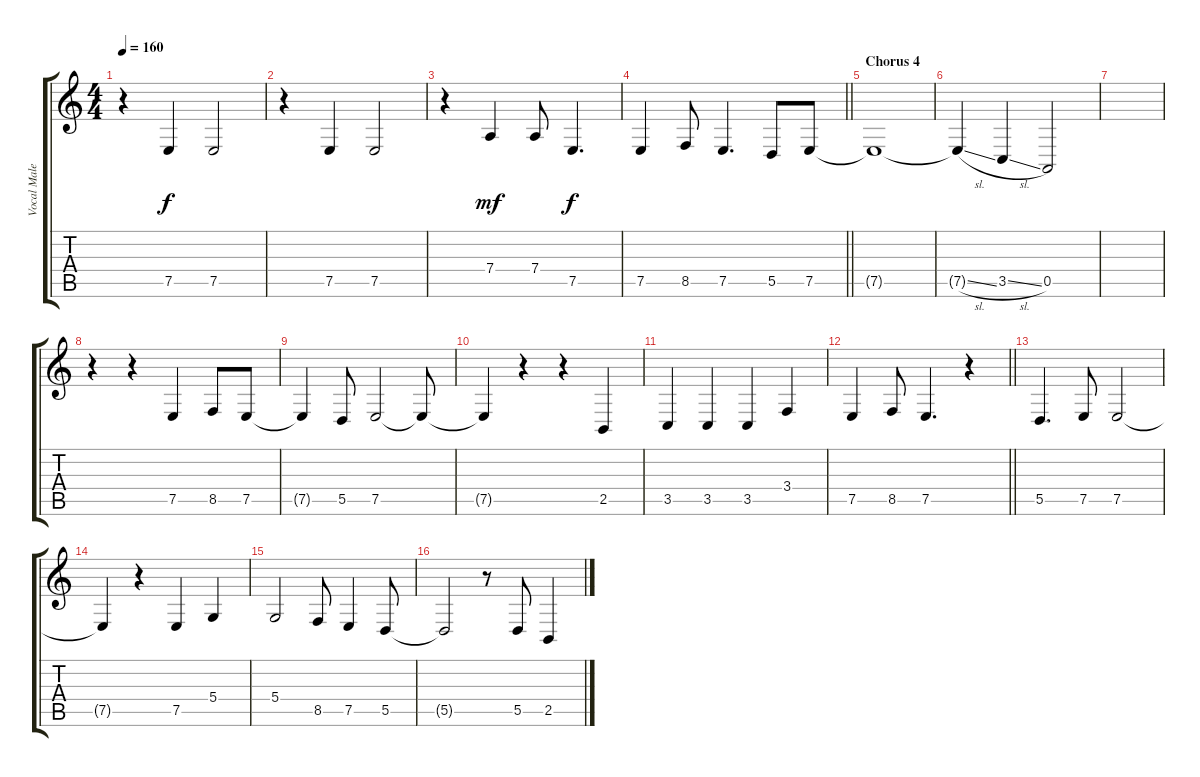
\track ("Vocal Male" "Vocal Male") {instrument lead2sawtooth}
\staff {score tabs}
\tuning (E4 B3 G3 D3 A2 E2) {hide}
\ts (4 4)
\tempo 160
\clef g2
\ks c
r.4{dy f} 7.5.4 7.5.2 |
r.4 7.5.4 7.5.2 |
r.4 7.4.4{dy mf} 7.4.8 7.5.4{d dy f} |
\barLineRight lightlight
7.5.4 8.5.8 7.5.4{d} 5.5.8 7.5.8 |
\section ("" "Chorus 4")
7.5{t}.1 |
7.5{sl t}.4 3.5{sl}.4 0.5.2 |
|
r.4 r.4 7.5.4 8.5.8 7.5.8 |
7.5{t}.4 5.5.8 7.5.2 7.5{t}.8 |
7.5{t}.4 r.4 r.4 2.5.4 |
3.5.4 3.5.4 3.5.4 3.4.4 |
\barLineRight lightlight
7.5.4 8.5.8 7.5.4{d} r.4 |
5.5.4{d} 7.5.8 7.5.2 |
7.5{t}.4 r.4 7.5.4 5.4.4 |
5.4.2 8.5.8 7.5.4 5.5.8 |
5.5{t}.2 r.8 5.5.8 2.5.4
